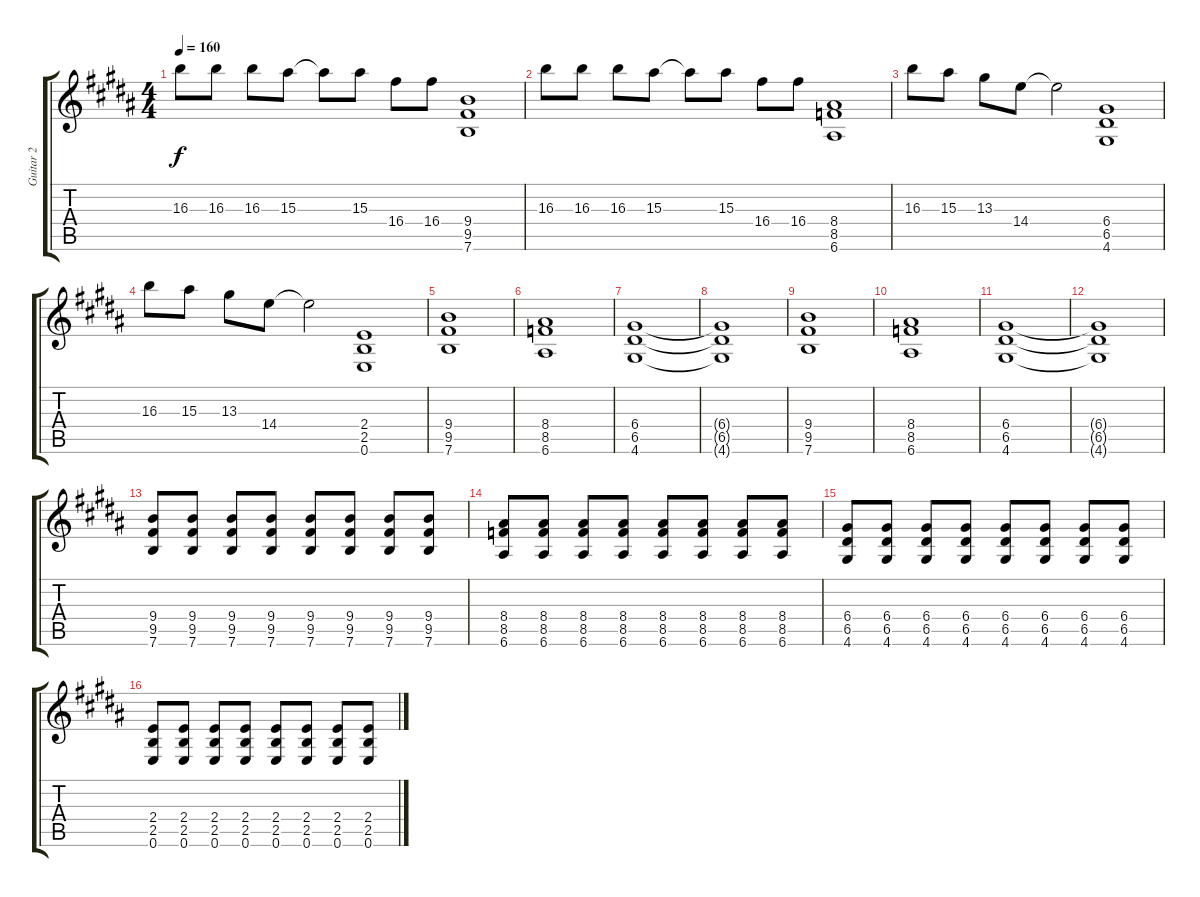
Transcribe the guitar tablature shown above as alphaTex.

\track ("Guitar 2" "Guitar 2") {instrument distortionguitar}
\staff {score tabs}
\tuning (E4 B3 G3 D3 A2 E2) {hide}
\ts (4 4)
\tempo 160
\clef g2
\ks b
16.3.8{dy f} 16.3.8 16.3.8 15.3.8 15.3{t}.8 15.3.8 16.4.8 16.4.8 (9.4 9.5 7.6).1 |
\ks g#minor
16.3.8 16.3.8 16.3.8 15.3.8 15.3{t}.8 15.3.8 16.4.8 16.4.8 (8.4 8.5 6.6).1 |
16.3.8 15.3.8 13.3.8 14.4.8 14.4{t}.2 (6.4 6.5 4.6).1 |
16.3.8 15.3.8 13.3.8 14.4.8 14.4{t}.2 (2.4 2.5 0.6).1 |
\ks b
(9.4 9.5 7.6).1 |
\ks g#minor
(8.4 8.5 6.6).1 |
(6.4 6.5 4.6).1 |
(6.4{t} 6.5{t} 4.6{t}).1 |
\ks b
(9.4 9.5 7.6).1 |
\ks g#minor
(8.4 8.5 6.6).1 |
(6.4 6.5 4.6).1 |
(6.4{t} 6.5{t} 4.6{t}).1 |
\ks b
(9.4 9.5 7.6).8 (9.4 9.5 7.6).8 (9.4 9.5 7.6).8 (9.4 9.5 7.6).8 (9.4 9.5 7.6).8 (9.4 9.5 7.6).8 (9.4 9.5 7.6).8 (9.4 9.5 7.6).8 |
\ks g#minor
(8.4 8.5 6.6).8 (8.4 8.5 6.6).8 (8.4 8.5 6.6).8 (8.4 8.5 6.6).8 (8.4 8.5 6.6).8 (8.4 8.5 6.6).8 (8.4 8.5 6.6).8 (8.4 8.5 6.6).8 |
(6.4 6.5 4.6).8 (6.4 6.5 4.6).8 (6.4 6.5 4.6).8 (6.4 6.5 4.6).8 (6.4 6.5 4.6).8 (6.4 6.5 4.6).8 (6.4 6.5 4.6).8 (6.4 6.5 4.6).8 |
(2.4 2.5 0.6).8 (2.4 2.5 0.6).8 (2.4 2.5 0.6).8 (2.4 2.5 0.6).8 (2.4 2.5 0.6).8 (2.4 2.5 0.6).8 (2.4 2.5 0.6).8 (2.4 2.5 0.6).8
